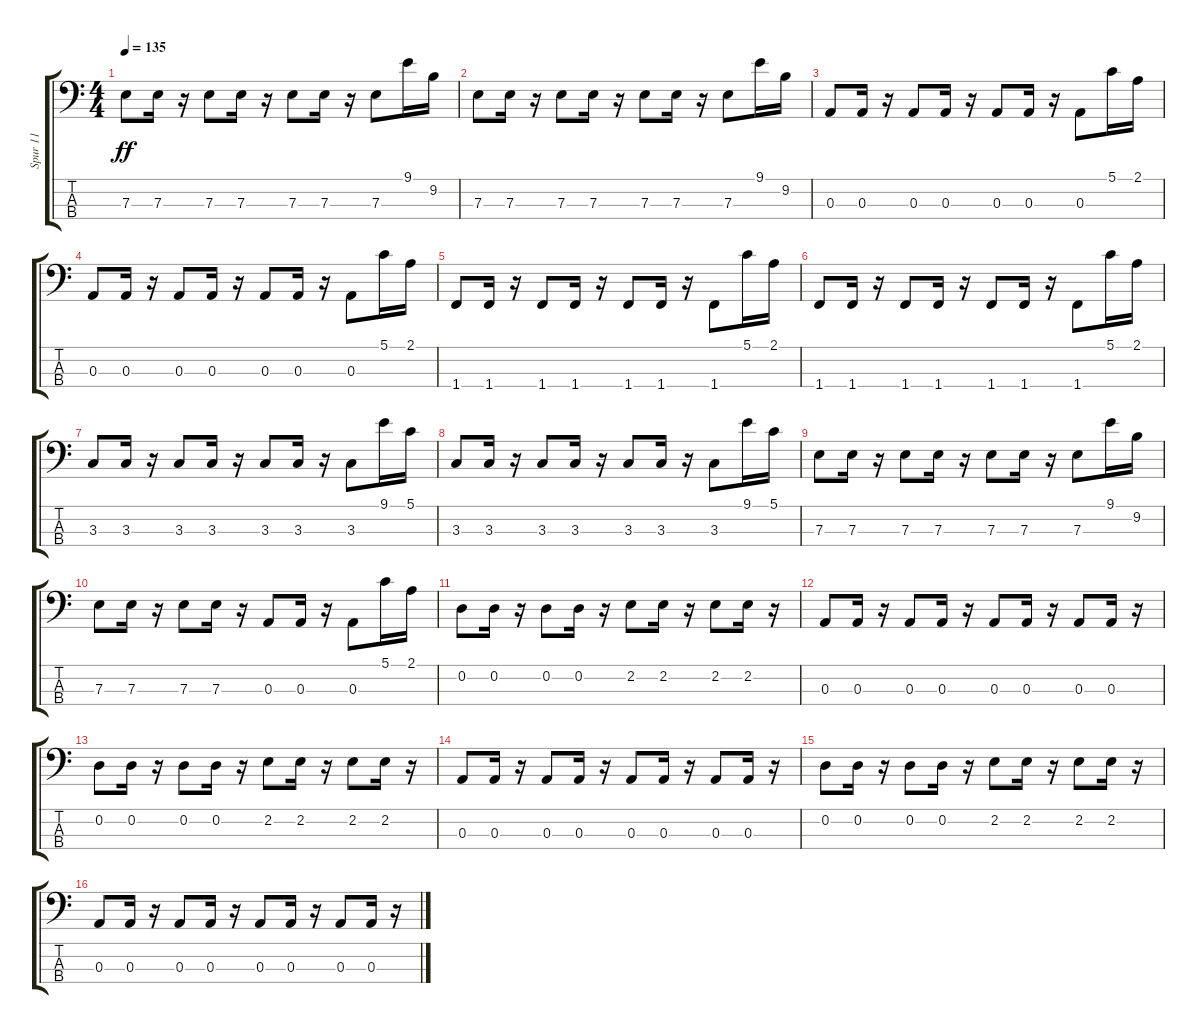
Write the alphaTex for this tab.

\track ("Spur 11" "Spur 11") {instrument electricbassfinger}
\staff {score tabs}
\tuning (G2 D2 A1 E1) {hide}
\ts (4 4)
\tempo 135
\clef f4
\ks c
7.3.8{dy ff} 7.3.16 r.16 7.3.8 7.3.16 r.16 7.3.8 7.3.16 r.16 7.3.8 9.1.16 9.2.16 |
7.3.8 7.3.16 r.16 7.3.8 7.3.16 r.16 7.3.8 7.3.16 r.16 7.3.8 9.1.16 9.2.16 |
0.3.8 0.3.16 r.16 0.3.8 0.3.16 r.16 0.3.8 0.3.16 r.16 0.3.8 5.1.16 2.1.16 |
0.3.8 0.3.16 r.16 0.3.8 0.3.16 r.16 0.3.8 0.3.16 r.16 0.3.8 5.1.16 2.1.16 |
1.4.8 1.4.16 r.16 1.4.8 1.4.16 r.16 1.4.8 1.4.16 r.16 1.4.8 5.1.16 2.1.16 |
1.4.8 1.4.16 r.16 1.4.8 1.4.16 r.16 1.4.8 1.4.16 r.16 1.4.8 5.1.16 2.1.16 |
3.3.8 3.3.16 r.16 3.3.8 3.3.16 r.16 3.3.8 3.3.16 r.16 3.3.8 9.1.16 5.1.16 |
3.3.8 3.3.16 r.16 3.3.8 3.3.16 r.16 3.3.8 3.3.16 r.16 3.3.8 9.1.16 5.1.16 |
7.3.8 7.3.16 r.16 7.3.8 7.3.16 r.16 7.3.8 7.3.16 r.16 7.3.8 9.1.16 9.2.16 |
7.3.8 7.3.16 r.16 7.3.8 7.3.16 r.16 0.3.8 0.3.16 r.16 0.3.8 5.1.16 2.1.16 |
0.2.8 0.2.16 r.16 0.2.8 0.2.16 r.16 2.2.8 2.2.16 r.16 2.2.8 2.2.16 r.16 |
0.3.8 0.3.16 r.16 0.3.8 0.3.16 r.16 0.3.8 0.3.16 r.16 0.3.8 0.3.16 r.16 |
0.2.8 0.2.16 r.16 0.2.8 0.2.16 r.16 2.2.8 2.2.16 r.16 2.2.8 2.2.16 r.16 |
0.3.8 0.3.16 r.16 0.3.8 0.3.16 r.16 0.3.8 0.3.16 r.16 0.3.8 0.3.16 r.16 |
0.2.8 0.2.16 r.16 0.2.8 0.2.16 r.16 2.2.8 2.2.16 r.16 2.2.8 2.2.16 r.16 |
0.3.8 0.3.16 r.16 0.3.8 0.3.16 r.16 0.3.8 0.3.16 r.16 0.3.8 0.3.16 r.16
